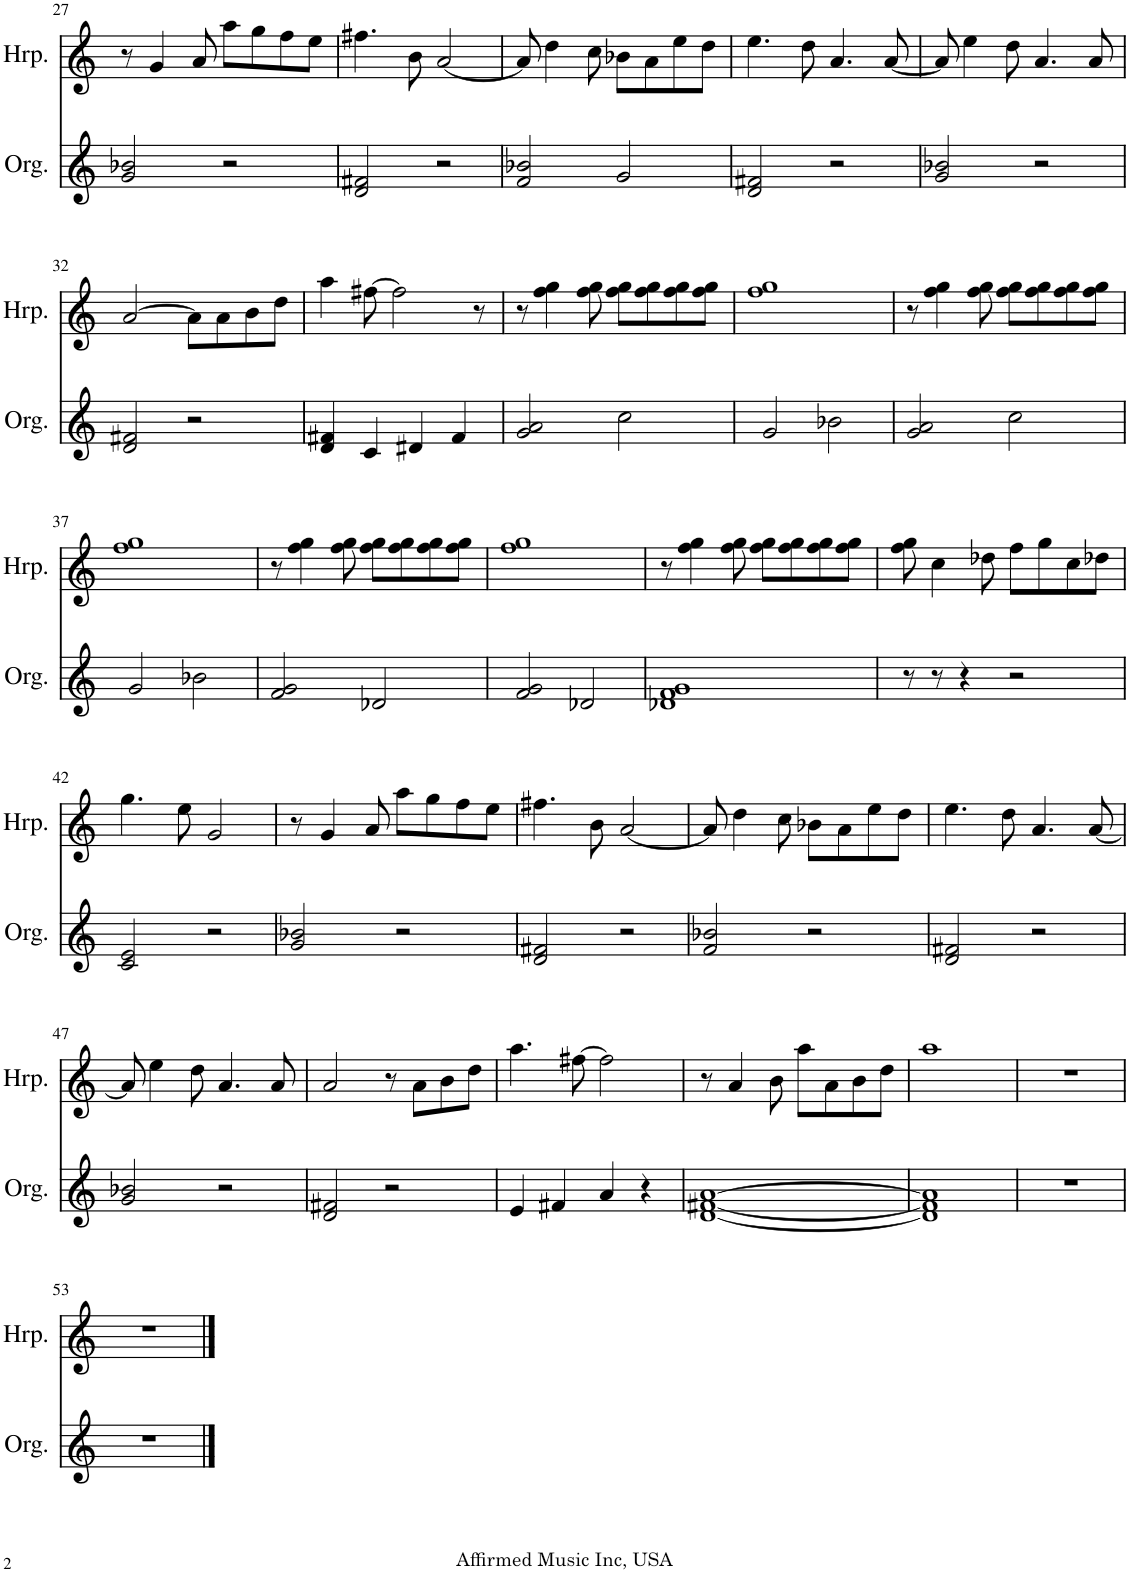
**kern	**kern
*part2	*part1
*staff2	*staff1
*I"Organ	*I"Harp
*I'Org.	*I'Hrp.
!!LO:PB:g=z
*clefG2	*clefG2
*k[]	*k[]
*M4/4	*M4/4
=27	=27
2g/ 2b-X/	8r
.	4g/
.	8a/
2r	8aa\L
.	8gg\
.	8ff\
.	8ee\J
=28	=28
2d/ 2f#X/	4.ff#X\
.	8b\
2r	[2a/
=29	=29
2f/ 2b-X/	8a/]
.	4dd\
.	8cc\
2g/	8b-X\L
.	8a\
.	8ee\
.	8dd\J
=30	=30
2d/ 2f#X/	4.ee\
.	8dd\
2r	4.a/
.	[8a/
=31	=31
2g/ 2b-X/	8a/]
.	4ee\
.	8dd\
2r	4.a/
.	8a/
!!LO:LB:g=z
=32	=32
2d/ 2f#X/	[2a/
2r	8a\L]
.	8a\
.	8b\
.	8dd\J
=33	=33
4d/ 4f#X/	4aa\
4c/	[8ff#X\
.	2ff#\]
4d#X/	.
4f#/	.
.	8r
=34	=34
2g/ 2a/	8r
.	4ff\ 4gg\
.	8ff\ 8gg\
2cc\	8ff\ 8gg\L
.	8ff\ 8gg\
.	8ff\ 8gg\
.	8ff\ 8gg\J
=35	=35
2g/	1ff 1gg
2b-X\	.
=36	=36
2g/ 2a/	8r
.	4ff\ 4gg\
.	8ff\ 8gg\
2cc\	8ff\ 8gg\L
.	8ff\ 8gg\
.	8ff\ 8gg\
.	8ff\ 8gg\J
!!LO:LB:g=z
=37	=37
2g/	1ff 1gg
2b-X\	.
=38	=38
2f/ 2g/	8r
.	4ff\ 4gg\
.	8ff\ 8gg\
2d-X/	8ff\ 8gg\L
.	8ff\ 8gg\
.	8ff\ 8gg\
.	8ff\ 8gg\J
=39	=39
2f/ 2g/	1ff 1gg
2d-X/	.
=40	=40
1d-X 1f 1g	8r
.	4ff\ 4gg\
.	8ff\ 8gg\
.	8ff\ 8gg\L
.	8ff\ 8gg\
.	8ff\ 8gg\
.	8ff\ 8gg\J
=41	=41
8r	8ff\ 8gg\
8r	4cc\
4r	.
.	8dd-X\
2r	8ff\L
.	8gg\
.	8cc\
.	8dd-X\J
!!LO:LB:g=z
=42	=42
2c/ 2e/	4.gg\
.	8ee\
2r	2g/
=43	=43
2g/ 2b-X/	8r
.	4g/
.	8a/
2r	8aa\L
.	8gg\
.	8ff\
.	8ee\J
=44	=44
2d/ 2f#X/	4.ff#X\
.	8b\
2r	[2a/
=45	=45
2f/ 2b-X/	8a/]
.	4dd\
.	8cc\
2r	8b-X\L
.	8a\
.	8ee\
.	8dd\J
=46	=46
2d/ 2f#X/	4.ee\
.	8dd\
2r	4.a/
.	[8a/
!!LO:LB:g=z
=47	=47
2g/ 2b-X/	8a/]
.	4ee\
.	8dd\
2r	4.a/
.	8a/
=48	=48
2d/ 2f#X/	2a/
2r	8r
.	8a\L
.	8b\
.	8dd\J
=49	=49
4e/	4.aa\
4f#X/	.
.	[8ff#X\
4a/	2ff#\]
4r	.
=50	=50
[1d [1f#X [1a	8r
.	4a/
.	8b\
.	8aa\L
.	8a\
.	8b\
.	8dd\J
=51	=51
1d] 1f#] 1a]	1aa
=52	=52
1r	1r
!!LO:LB:g=z
=53	=53
1r	1r
==	==
*-	*-
